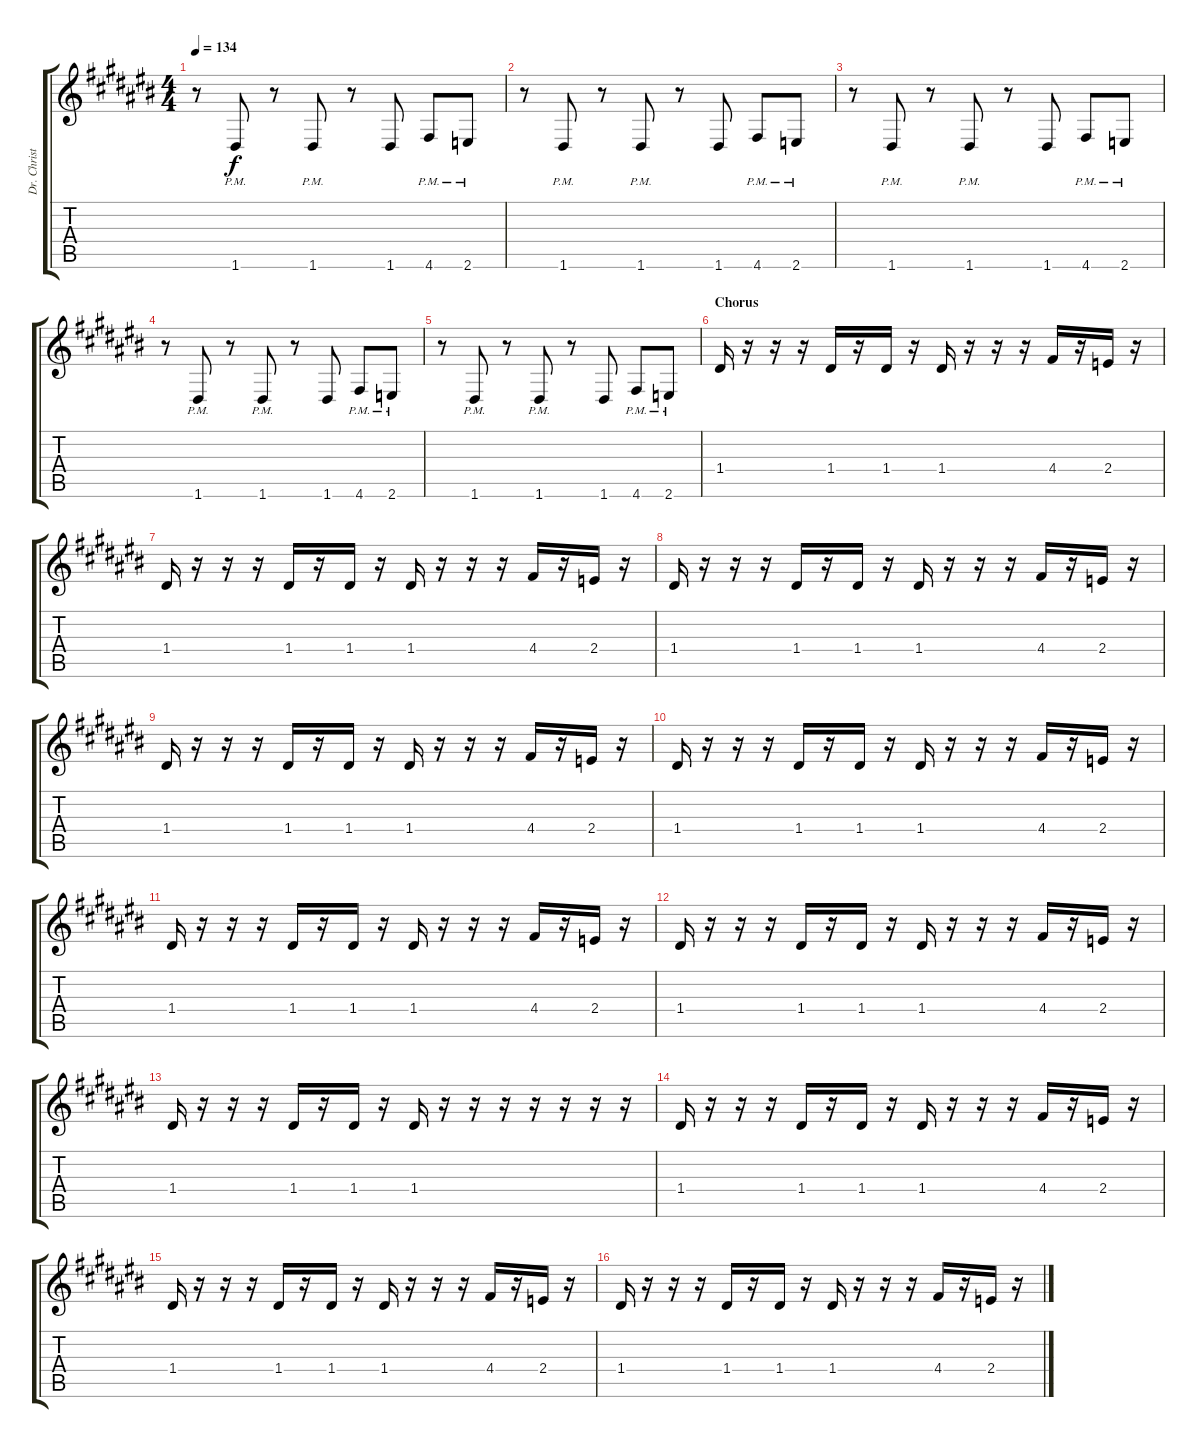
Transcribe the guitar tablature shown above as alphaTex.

\track ("Dr. Christian Lorenz - Keyboard I" "Dr. Christ") {instrument synthbass2}
\staff {score tabs}
\tuning (E4 B3 G3 D3 A2 D2) {hide}
\ts (4 4)
\tempo 134
\clef g2
\ks c#
r.8{dy f} 1.6{pm}.8 r.8 1.6{pm}.8 r.8 1.6.8 4.6{pm}.8 2.6{pm}.8 |
r.8 1.6{pm}.8 r.8 1.6{pm}.8 r.8 1.6.8 4.6{pm}.8 2.6{pm}.8 |
r.8 1.6{pm}.8 r.8 1.6{pm}.8 r.8 1.6.8 4.6{pm}.8 2.6{pm}.8 |
r.8 1.6{pm}.8 r.8 1.6{pm}.8 r.8 1.6.8 4.6{pm}.8 2.6{pm}.8 |
r.8 1.6{pm}.8 r.8 1.6{pm}.8 r.8 1.6.8 4.6{pm}.8 2.6{pm}.8 |
\section ("" "Chorus")
1.4.16{volume 8 balance 16 instrument synthbass2} r.16 r.16 r.16 1.4.16 r.16 1.4.16 r.16 1.4.16 r.16 r.16 r.16 4.4.16 r.16 2.4.16 r.16 |
1.4.16 r.16 r.16 r.16 1.4.16 r.16 1.4.16 r.16 1.4.16 r.16 r.16 r.16 4.4.16 r.16 2.4.16 r.16 |
1.4.16{balance 0} r.16 r.16 r.16 1.4.16 r.16 1.4.16 r.16 1.4.16 r.16 r.16 r.16 4.4.16 r.16 2.4.16 r.16 |
1.4.16 r.16 r.16 r.16 1.4.16 r.16 1.4.16 r.16 1.4.16 r.16 r.16 r.16 4.4.16 r.16 2.4.16 r.16 |
1.4.16{balance 16} r.16 r.16 r.16 1.4.16 r.16 1.4.16 r.16 1.4.16 r.16 r.16 r.16 4.4.16 r.16 2.4.16 r.16 |
1.4.16 r.16 r.16 r.16 1.4.16 r.16 1.4.16 r.16 1.4.16 r.16 r.16 r.16 4.4.16 r.16 2.4.16 r.16 |
1.4.16{balance 0} r.16 r.16 r.16 1.4.16 r.16 1.4.16 r.16 1.4.16 r.16 r.16 r.16 4.4.16 r.16 2.4.16 r.16 |
1.4.16 r.16 r.16 r.16 1.4.16 r.16 1.4.16 r.16 1.4.16 r.16 r.16 r.16 r.16 r.16 r.16 r.16 |
1.4.16{volume 8 balance 16} r.16 r.16 r.16 1.4.16 r.16 1.4.16 r.16 1.4.16 r.16 r.16 r.16 4.4.16 r.16 2.4.16 r.16 |
1.4.16 r.16 r.16 r.16 1.4.16 r.16 1.4.16 r.16 1.4.16 r.16 r.16 r.16 4.4.16 r.16 2.4.16 r.16 |
1.4.16{balance 0} r.16 r.16 r.16 1.4.16 r.16 1.4.16 r.16 1.4.16 r.16 r.16 r.16 4.4.16 r.16 2.4.16 r.16
